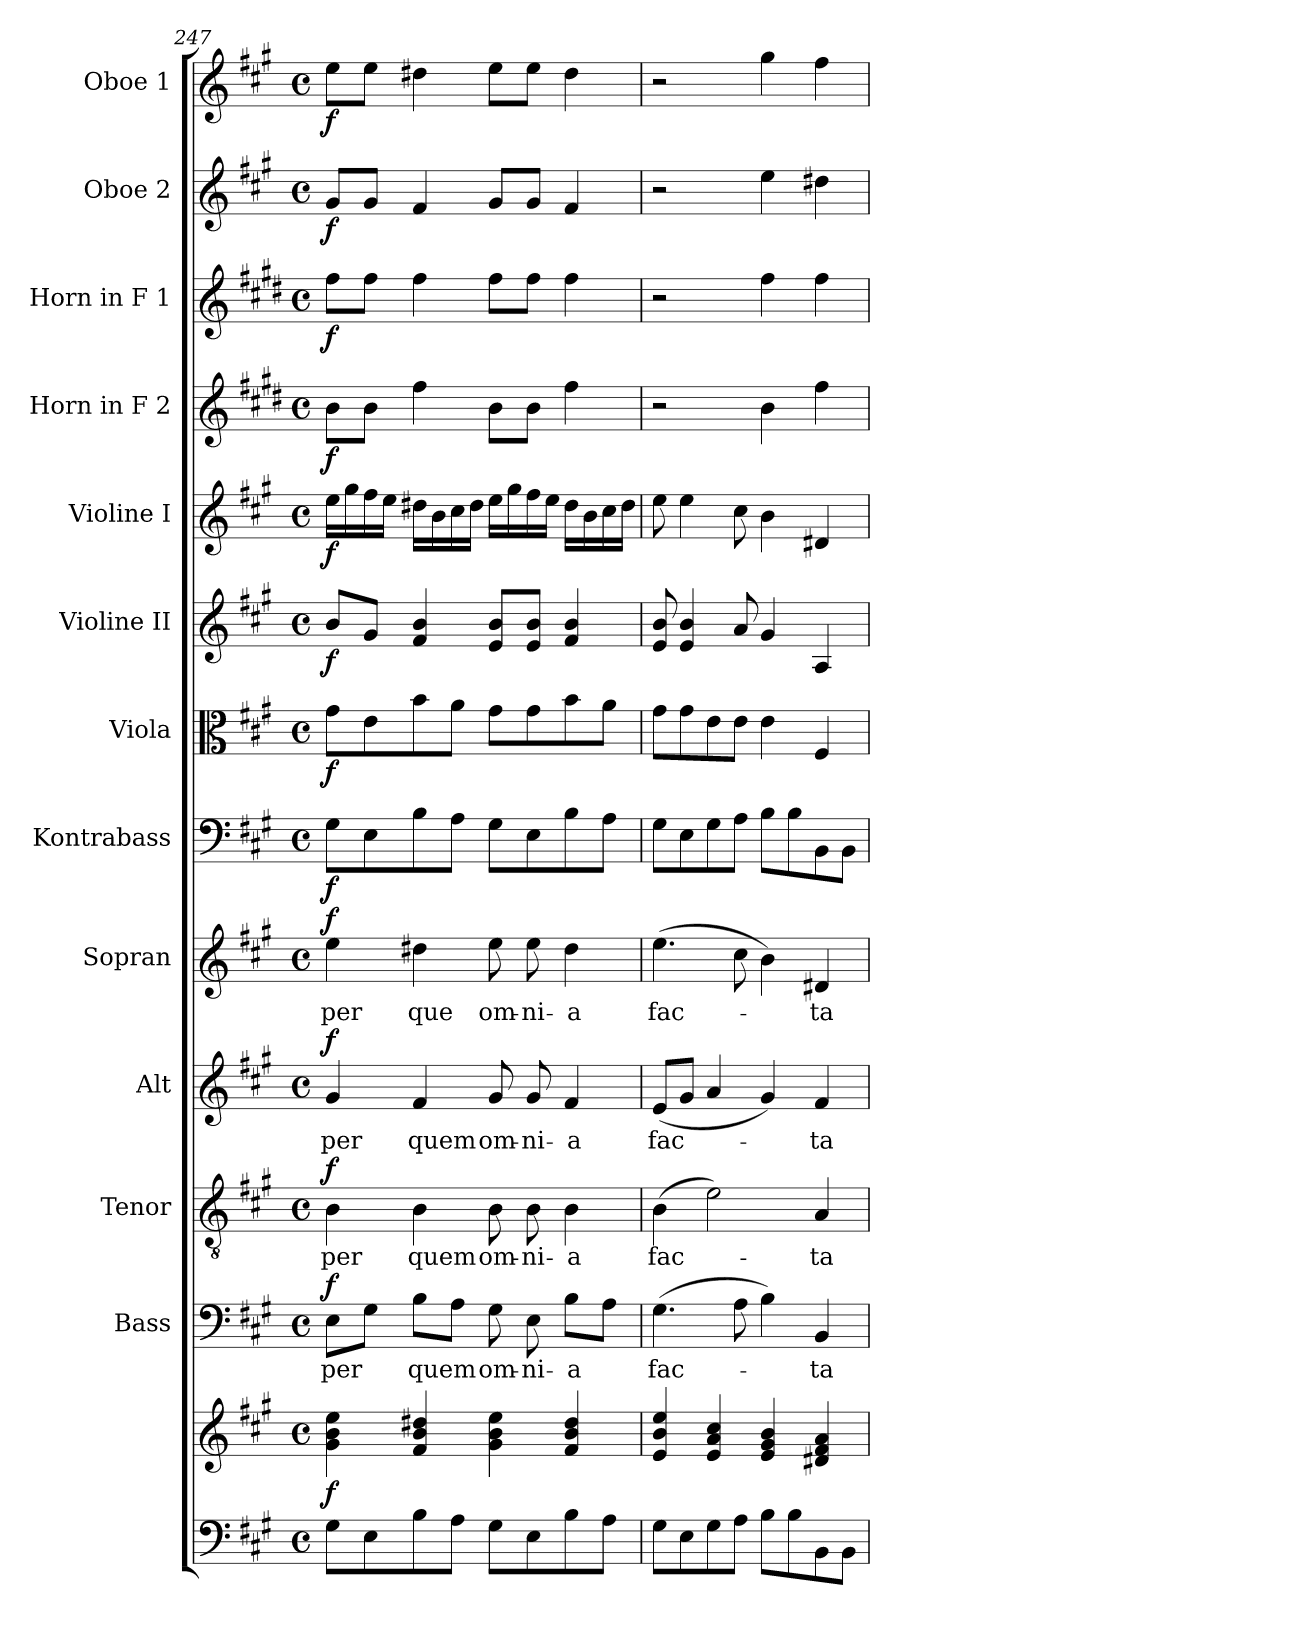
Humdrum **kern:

**kern	**kern	**dynam	**kern	**text	**dynam	**kern	**text	**dynam	**kern	**text	**dynam	**kern	**text	**dynam	**kern	**dynam	**kern	**dynam	**kern	**dynam	**kern	**dynam	**kern	**dynam	**kern	**dynam	**kern	**dynam	**kern	**dynam
*part13	*part13	*part13	*part12	*part12	*part12	*part11	*part11	*part11	*part10	*part10	*part10	*part9	*part9	*part9	*part8	*part8	*part7	*part7	*part6	*part6	*part5	*part5	*part4	*part4	*part3	*part3	*part2	*part2	*part1	*part1
*staff14	*staff13	*staff13/14	*staff12	*staff12	*staff12	*staff11	*staff11	*staff11	*staff10	*staff10	*staff10	*staff9	*staff9	*staff9	*staff8	*staff8	*staff7	*staff7	*staff6	*staff6	*staff5	*staff5	*staff4	*staff4	*staff3	*staff3	*staff2	*staff2	*staff1	*staff1
*	*	*	*I"Bass	*	*	*I"Tenor	*	*	*I"Alt	*	*	*I"Sopran	*	*	*I"Kontrabass	*	*I"Viola	*	*I"Violine II	*	*I"Violine I	*	*I"Horn in F 2	*	*I"Horn in F 1	*	*I"Oboe 2	*	*I"Oboe 1	*
*	*	*	*I'B.	*	*	*I'T.	*	*	*I'A.	*	*	*I'S.	*	*	*I'Kb.	*	*I'Vla.	*	*I'Vl. II	*	*I'Vl. I	*	*	*	*	*	*I'Ob.. 2	*	*I'Ob. 1	*
*clefF4	*clefG2	*	*clefF4	*	*	*clefGv2	*	*	*clefG2	*	*	*clefG2	*	*	*clefF4	*	*clefC3	*	*clefG2	*	*clefG2	*	*clefG2	*	*clefG2	*	*clefG2	*	*clefG2	*
*	*	*	*	*	*	*	*	*	*	*	*	*	*	*	*ITrd7c12	*	*	*	*	*	*	*	*ITrd4c7	*	*ITrd4c7	*	*	*	*	*
*k[f#c#g#]	*k[f#c#g#]	*	*k[f#c#g#]	*	*	*k[f#c#g#]	*	*	*k[f#c#g#]	*	*	*k[f#c#g#]	*	*	*k[f#c#g#]	*	*k[f#c#g#]	*	*k[f#c#g#]	*	*k[f#c#g#]	*	*k[f#c#g#]	*	*k[f#c#g#]	*	*k[f#c#g#]	*	*k[f#c#g#]	*
*A:	*A:	*	*A:	*	*	*A:	*	*	*A:	*	*	*A:	*	*	*A:	*	*A:	*	*A:	*	*A:	*	*A:	*	*A:	*	*A:	*	*A:	*
*M4/4	*M4/4	*	*M4/4	*	*	*M4/4	*	*	*M4/4	*	*	*M4/4	*	*	*M4/4	*	*M4/4	*	*M4/4	*	*M4/4	*	*M4/4	*	*M4/4	*	*M4/4	*	*M4/4	*
*met(c)	*met(c)	*	*met(c)	*	*	*met(c)	*	*	*met(c)	*	*	*met(c)	*	*	*met(c)	*	*met(c)	*	*met(c)	*	*met(c)	*	*met(c)	*	*met(c)	*	*met(c)	*	*met(c)	*
=247	=247	=247	=247	=247	=247	=247	=247	=247	=247	=247	=247	=247	=247	=247	=247	=247	=247	=247	=247	=247	=247	=247	=247	=247	=247	=247	=247	=247	=247	=247
!	!	!LO:DY:b	!	!LO:LY:b	!LO:DY:a	!	!LO:LY:b	!LO:DY:a	!	!LO:LY:b	!LO:DY:a	!	!LO:LY:b	!LO:DY:a	!	!LO:DY:b	!	!LO:DY:b	!	!LO:DY:b	!	!LO:DY:b	!	!LO:DY:b	!	!LO:DY:b	!	!LO:DY:b	!	!LO:DY:b
8G#\L	4g#\ 4b\ 4ee\	f	8E\L	per	f	4B\	per	f	4g#/	per	f	4ee\	per	f	8GG#\L	f	8g#\L	f	8b/L	f	16ee\LL	f	8e\L	f	8b\L	f	8g#/L	f	8ee\L	f
.	.	.	.	.	.	.	.	.	.	.	.	.	.	.	.	.	.	.	.	.	16gg#\	.	.	.	.	.	.	.	.	.
8E\	.	.	8G#\J	.	.	.	.	.	.	.	.	.	.	.	8EE\	.	8e\	.	8g#/J	.	16ff#\	.	8e\J	.	8b\J	.	8g#/J	.	8ee\J	.
.	.	.	.	.	.	.	.	.	.	.	.	.	.	.	.	.	.	.	.	.	16ee\JJ	.	.	.	.	.	.	.	.	.
!	!	!	!	!LO:LY:b	!	!	!LO:LY:b	!	!	!LO:LY:b	!	!	!LO:LY:b	!	!	!	!	!	!	!	!	!	!	!	!	!	!	!	!	!
8B\	4f#/ 4b/ 4dd#X/	.	8B\L	quem	.	4B\	quem	.	4f#/	quem	.	4dd#X\	que	.	8BB\	.	8b\	.	4f#/ 4b/	.	16dd#X\LL	.	4b\	.	4b\	.	4f#/	.	4dd#X\	.
.	.	.	.	.	.	.	.	.	.	.	.	.	.	.	.	.	.	.	.	.	16b\	.	.	.	.	.	.	.	.	.
8A\J	.	.	8A\J	.	.	.	.	.	.	.	.	.	.	.	8AA\J	.	8a\J	.	.	.	16cc#\	.	.	.	.	.	.	.	.	.
.	.	.	.	.	.	.	.	.	.	.	.	.	.	.	.	.	.	.	.	.	16dd#\JJ	.	.	.	.	.	.	.	.	.
!	!	!	!	!LO:LY:b	!	!	!LO:LY:b	!	!	!LO:LY:b	!	!	!LO:LY:b	!	!	!	!	!	!	!	!	!	!	!	!	!	!	!	!	!
8G#\L	4g#\ 4b\ 4ee\	.	8G#\	om-	.	8B\	om-	.	8g#/	om-	.	8ee\	om-	.	8GG#\L	.	8g#\L	.	8e/ 8b/L	.	16ee\LL	.	8e\L	.	8b\L	.	8g#/L	.	8ee\L	.
.	.	.	.	.	.	.	.	.	.	.	.	.	.	.	.	.	.	.	.	.	16gg#\	.	.	.	.	.	.	.	.	.
!	!	!	!	!LO:LY:b	!	!	!LO:LY:b	!	!	!LO:LY:b	!	!	!LO:LY:b	!	!	!	!	!	!	!	!	!	!	!	!	!	!	!	!	!
8E\	.	.	8E\	-ni-	.	8B\	-ni-	.	8g#/	-ni-	.	8ee\	-ni-	.	8EE\	.	8g#\	.	8e/ 8b/J	.	16ff#\	.	8e\J	.	8b\J	.	8g#/J	.	8ee\J	.
.	.	.	.	.	.	.	.	.	.	.	.	.	.	.	.	.	.	.	.	.	16ee\JJ	.	.	.	.	.	.	.	.	.
!	!	!	!	!LO:LY:b	!	!	!LO:LY:b	!	!	!LO:LY:b	!	!	!LO:LY:b	!	!	!	!	!	!	!	!	!	!	!	!	!	!	!	!	!
8B\	4f#/ 4b/ 4dd#/	.	8B\L	-a	.	4B\	-a	.	4f#/	-a	.	4dd#\	-a	.	8BB\	.	8b\	.	4f#/ 4b/	.	16dd#\LL	.	4b\	.	4b\	.	4f#/	.	4dd#\	.
.	.	.	.	.	.	.	.	.	.	.	.	.	.	.	.	.	.	.	.	.	16b\	.	.	.	.	.	.	.	.	.
8A\J	.	.	8A\J	.	.	.	.	.	.	.	.	.	.	.	8AA\J	.	8a\J	.	.	.	16cc#\	.	.	.	.	.	.	.	.	.
.	.	.	.	.	.	.	.	.	.	.	.	.	.	.	.	.	.	.	.	.	16dd#\JJ	.	.	.	.	.	.	.	.	.
=248	=248	=248	=248	=248	=248	=248	=248	=248	=248	=248	=248	=248	=248	=248	=248	=248	=248	=248	=248	=248	=248	=248	=248	=248	=248	=248	=248	=248	=248	=248
!	!	!	!	!LO:LY:b	!	!	!LO:LY:b	!	!	!LO:LY:b	!	!	!LO:LY:b	!	!	!	!	!	!	!	!	!	!	!	!	!	!	!	!	!
8G#\L	4e/ 4b/ 4ee/	.	(>4.G#\	fac-	.	(>4B\	fac-	.	(<8e/L	fac-	.	(>4.ee\	fac-	.	8GG#\L	.	8g#\L	.	8e/ 8b/	.	8ee\	.	2r	.	2r	.	2r	.	2r	.
8E\	.	.	.	.	.	.	.	.	8g#/J	.	.	.	.	.	8EE\	.	8g#\	.	4e/ 4b/	.	4ee\	.	.	.	.	.	.	.	.	.
8G#\	4e/ 4a/ 4cc#/	.	.	.	.	2e\)	.	.	4a/	.	.	.	.	.	8GG#\	.	8e\	.	.	.	.	.	.	.	.	.	.	.	.	.
8A\J	.	.	8A\	.	.	.	.	.	.	.	.	8cc#\	.	.	8AA\J	.	8e\J	.	8a/	.	8cc#\	.	.	.	.	.	.	.	.	.
8B\L	4e/ 4g#/ 4b/	.	4B\)	.	.	.	.	.	4g#/)	.	.	4b\)	.	.	8BB\L	.	4e\	.	4g#/	.	4b\	.	4e\	.	4b\	.	4ee\	.	4gg#\	.
8B\	.	.	.	.	.	.	.	.	.	.	.	.	.	.	8BB\	.	.	.	.	.	.	.	.	.	.	.	.	.	.	.
!	!	!	!	!LO:LY:b	!	!	!LO:LY:b	!	!	!LO:LY:b	!	!	!LO:LY:b	!	!	!	!	!	!	!	!	!	!	!	!	!	!	!	!	!
8BB\	4d#X/ 4f#/ 4a/	.	4BB/	-ta	.	4A/	-ta	.	4f#/	-ta	.	4d#X/	-ta	.	8BBB\	.	4F#/	.	4A/	.	4d#X/	.	4b\	.	4b\	.	4dd#X\	.	4ff#\	.
8BB\J	.	.	.	.	.	.	.	.	.	.	.	.	.	.	8BBB\J	.	.	.	.	.	.	.	.	.	.	.	.	.	.	.
=	=	=	=	=	=	=	=	=	=	=	=	=	=	=	=	=	=	=	=	=	=	=	=	=	=	=	=	=	=	=
*-	*-	*-	*-	*-	*-	*-	*-	*-	*-	*-	*-	*-	*-	*-	*-	*-	*-	*-	*-	*-	*-	*-	*-	*-	*-	*-	*-	*-	*-	*-
